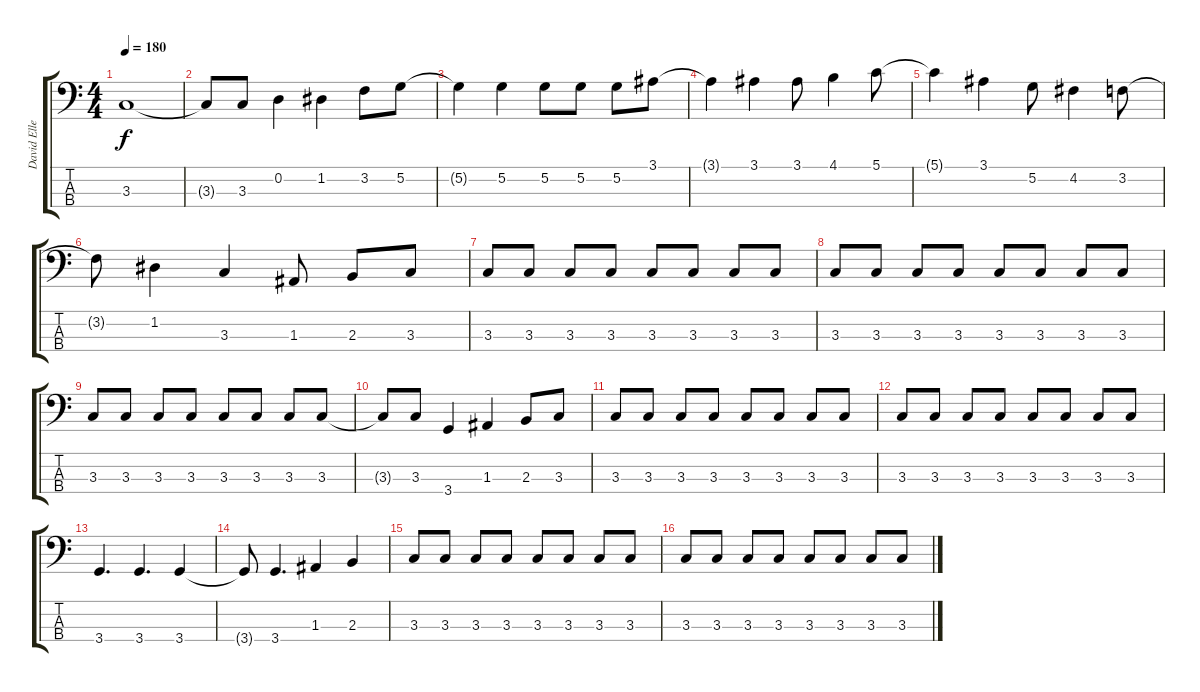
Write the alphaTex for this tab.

\track ("David Ellefson" "David Elle") {instrument electricbasspick}
\staff {score tabs}
\tuning (G2 D2 A1 E1) {hide}
\ts (4 4)
\tempo 180
\clef f4
\ks c
3.3{t}.1{dy f} |
3.3{t}.8 3.3.8 0.2.4 1.2.4 3.2.8 5.2.8 |
5.2{t}.4 5.2.4 5.2.8 5.2.8 5.2.8 3.1.8 |
3.1{t}.4 3.1.4 3.1.8 4.1.4 5.1.8 |
5.1{t}.4 3.1.4 5.2.8 4.2.4 3.2.8 |
3.2{t}.8 1.2.4 3.3.4 1.3.8 2.3.8 3.3.8 |
3.3.8 3.3.8 3.3.8 3.3.8 3.3.8 3.3.8 3.3.8 3.3.8 |
3.3.8 3.3.8 3.3.8 3.3.8 3.3.8 3.3.8 3.3.8 3.3.8 |
3.3.8 3.3.8 3.3.8 3.3.8 3.3.8 3.3.8 3.3.8 3.3.8 |
3.3{t}.8 3.3.8 3.4.4 1.3.4 2.3.8 3.3.8 |
3.3.8 3.3.8 3.3.8 3.3.8 3.3.8 3.3.8 3.3.8 3.3.8 |
3.3.8 3.3.8 3.3.8 3.3.8 3.3.8 3.3.8 3.3.8 3.3.8 |
3.4.4{d} 3.4.4{d} 3.4.4 |
3.4{t}.8 3.4.4{d} 1.3.4 2.3.4 |
3.3.8 3.3.8 3.3.8 3.3.8 3.3.8 3.3.8 3.3.8 3.3.8 |
3.3.8 3.3.8 3.3.8 3.3.8 3.3.8 3.3.8 3.3.8 3.3.8
